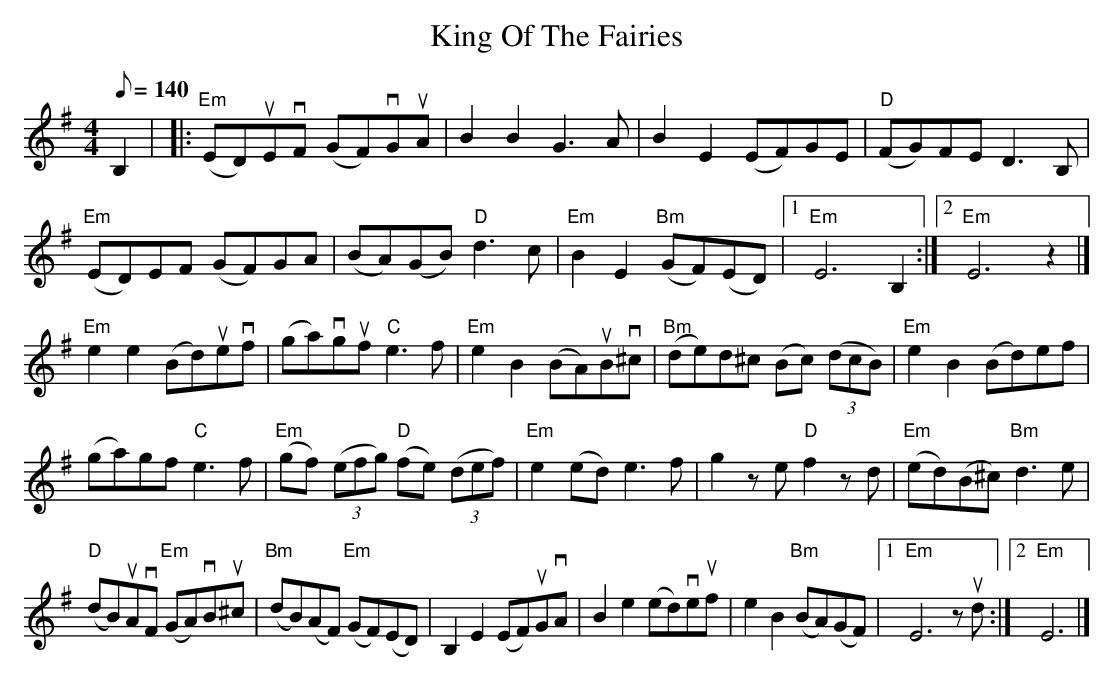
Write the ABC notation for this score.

X:1
T: King Of The Fairies
M: 4/4
L: 1/8
Q: 140
K: Em
B,2 |\
|: "Em" (ED)uEvF (GF)vGuA | B2B2 G3 A | B2E2 (EF)GE | "D" (FG)FE D3 B, |
"Em" (ED)EF (GF)GA | (BA)(GB) "D" d3 c | "Em" B2E2 "Bm" (GF)(ED) |\
[1 "Em" E6 B,2 :| [2 "Em" E6 z2 |]
"Em" e2 e2 (Bd)uevf | (ga)vguf "C" e3 f | "Em" e2 B2 (BA)uBv^c |\
"Bm" (de)d^c (Bc) (3(dcB) | "Em" e2 B2 (Bd)ef |
(ga)gf "C" e3 f | "Em" (gf) (3(efg) "D" (fe) (3(def) |\
"Em" e2 (ed) e3 f | g2 z e "D" f2 z d | "Em" (ed)(B^c) "Bm" d3 e |
"D" (dB)uAvF "Em" (GA)vBu^c | "Bm" (dB)(AF) "Em" (GF)(ED) |\
B,2 E2 (EF)uGvA | B2 e2 (ed)veuf | e2 B2 "Bm" (BA)(GF) |\
[1 "Em" E6 z ud :| [2 "Em" E6 |]
